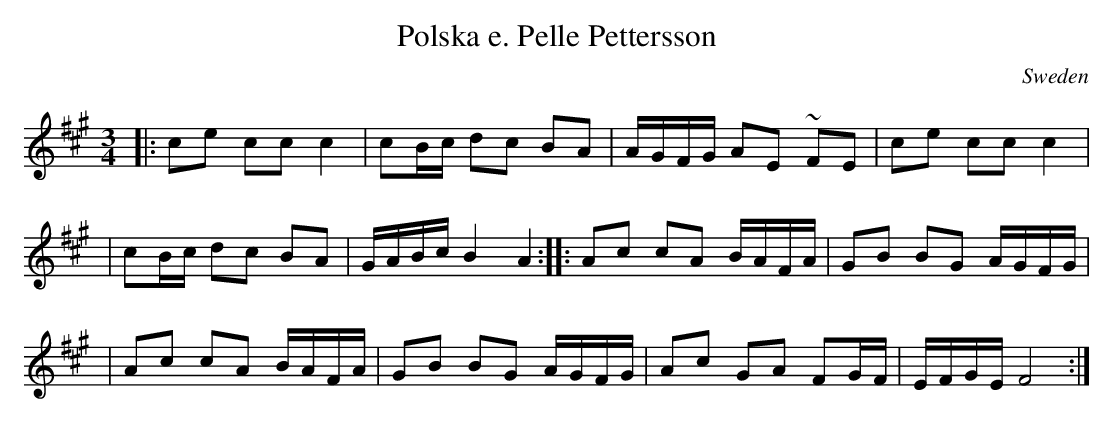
X:1
T: Polska e. Pelle Pettersson
O: Sweden
M: 3/4
L: 1/8
K: A
|: ce cc c2 | cB/2c/2 dc BA | A/2G/2F/2G/2 AE ~FE | ce cc c2 |
| cB/2c/2 dc BA | G/2A/2B/2c/2 B2 A2 :: Ac cA B/2A/2F/2A/2 | GB BG A/2G/2F/2G/2 |
| Ac cA B/2A/2F/2A/2 | GB BG A/2G/2F/2G/2 | Ac GA FG/2F/2 | E/2F/2G/2E/2 F4 :|
